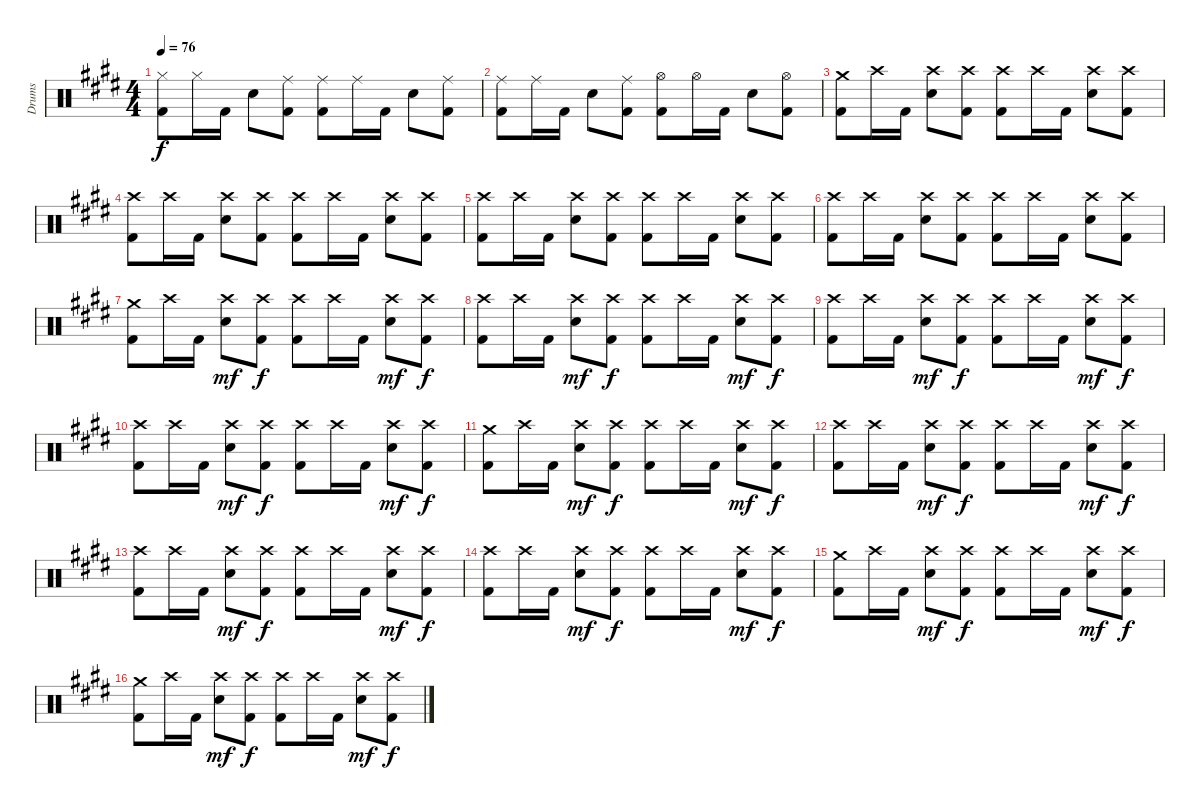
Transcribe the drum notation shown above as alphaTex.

\track ("Drums" "Drums") {instrument percussion}
\staff {score}
\articulation defaults
\ts (4 4)
\tempo 76
\clef neutral
\ks e
("Hi-Hat (closed)" "Kick (hit) 2").8{dy f} "Hi-Hat (closed)".16 "Kick (hit) 2".16 "Electric Snare (hit)".8 ("Ride (middle)" "Kick (hit) 2").8 ("Ride (middle)" "Kick (hit) 2").8 "Ride (middle)".16 "Kick (hit) 2".16 "Electric Snare (hit)".8 ("Ride (middle)" "Kick (hit) 2").8 |
("Ride (middle)" "Kick (hit) 2").8 "Ride (middle)".16 "Kick (hit) 2".16 "Electric Snare (hit)".8 ("Ride (middle)" "Kick (hit) 2").8 ("Hi-Hat (open)" "Kick (hit) 2").8 "Hi-Hat (open)".16 "Kick (hit) 2".16 "Electric Snare (hit)".8 ("Hi-Hat (open)" "Kick (hit) 2").8 |
("Crash medium (hit)" "Kick (hit) 2").8 "Crash high (hit)".16 "Kick (hit) 2".16 ("Crash high (hit)" "Electric Snare (hit)").8 ("Crash high (hit)" "Kick (hit) 2").8 ("Crash high (hit)" "Kick (hit) 2").8 "Crash high (hit)".16 "Kick (hit) 2".16 ("Crash high (hit)" "Electric Snare (hit)").8 ("Crash high (hit)" "Kick (hit) 2").8 |
("Crash high (hit)" "Kick (hit) 2").8 "Crash high (hit)".16 "Kick (hit) 2".16 ("Crash high (hit)" "Electric Snare (hit)").8 ("Crash high (hit)" "Kick (hit) 2").8 ("Crash high (hit)" "Kick (hit) 2").8 "Crash high (hit)".16 "Kick (hit) 2".16 ("Crash high (hit)" "Electric Snare (hit)").8 ("Crash high (hit)" "Kick (hit) 2").8 |
("Crash high (hit)" "Kick (hit) 2").8 "Crash high (hit)".16 "Kick (hit) 2".16 ("Crash high (hit)" "Electric Snare (hit)").8 ("Crash high (hit)" "Kick (hit) 2").8 ("Crash high (hit)" "Kick (hit) 2").8 "Crash high (hit)".16 "Kick (hit) 2".16 ("Crash high (hit)" "Electric Snare (hit)").8 ("Crash high (hit)" "Kick (hit) 2").8 |
("Crash high (hit)" "Kick (hit) 2").8 "Crash high (hit)".16 "Kick (hit) 2".16 ("Crash high (hit)" "Electric Snare (hit)").8 ("Crash high (hit)" "Kick (hit) 2").8 ("Crash high (hit)" "Kick (hit) 2").8 "Crash high (hit)".16 "Kick (hit) 2".16 ("Crash high (hit)" "Electric Snare (hit)").8 ("Crash high (hit)" "Kick (hit) 2").8 |
("Crash medium (hit)" "Kick (hit) 2").8 "Crash high (hit)".16 "Kick (hit) 2".16 ("Crash high (hit)" "Electric Snare (hit)").8{dy mf} ("Crash high (hit)" "Kick (hit) 2").8{dy f} ("Crash high (hit)" "Kick (hit) 2").8 "Crash high (hit)".16 "Kick (hit) 2".16 ("Crash high (hit)" "Electric Snare (hit)").8{dy mf} ("Crash high (hit)" "Kick (hit) 2").8{dy f} |
("Crash high (hit)" "Kick (hit) 2").8 "Crash high (hit)".16 "Kick (hit) 2".16 ("Crash high (hit)" "Electric Snare (hit)").8{dy mf} ("Crash high (hit)" "Kick (hit) 2").8{dy f} ("Crash high (hit)" "Kick (hit) 2").8 "Crash high (hit)".16 "Kick (hit) 2".16 ("Crash high (hit)" "Electric Snare (hit)").8{dy mf} ("Crash high (hit)" "Kick (hit) 2").8{dy f} |
("Crash high (hit)" "Kick (hit) 2").8 "Crash high (hit)".16 "Kick (hit) 2".16 ("Crash high (hit)" "Electric Snare (hit)").8{dy mf} ("Crash high (hit)" "Kick (hit) 2").8{dy f} ("Crash high (hit)" "Kick (hit) 2").8 "Crash high (hit)".16 "Kick (hit) 2".16 ("Crash high (hit)" "Electric Snare (hit)").8{dy mf} ("Crash high (hit)" "Kick (hit) 2").8{dy f} |
("Crash high (hit)" "Kick (hit) 2").8 "Crash high (hit)".16 "Kick (hit) 2".16 ("Crash high (hit)" "Electric Snare (hit)").8{dy mf} ("Crash high (hit)" "Kick (hit) 2").8{dy f} ("Crash high (hit)" "Kick (hit) 2").8 "Crash high (hit)".16 "Kick (hit) 2".16 ("Crash high (hit)" "Electric Snare (hit)").8{dy mf} ("Crash high (hit)" "Kick (hit) 2").8{dy f} |
("Crash medium (hit)" "Kick (hit) 2").8 "Crash high (hit)".16 "Kick (hit) 2".16 ("Crash high (hit)" "Electric Snare (hit)").8{dy mf} ("Crash high (hit)" "Kick (hit) 2").8{dy f} ("Crash high (hit)" "Kick (hit) 2").8 "Crash high (hit)".16 "Kick (hit) 2".16 ("Crash high (hit)" "Electric Snare (hit)").8{dy mf} ("Crash high (hit)" "Kick (hit) 2").8{dy f} |
("Crash high (hit)" "Kick (hit) 2").8 "Crash high (hit)".16 "Kick (hit) 2".16 ("Crash high (hit)" "Electric Snare (hit)").8{dy mf} ("Crash high (hit)" "Kick (hit) 2").8{dy f} ("Crash high (hit)" "Kick (hit) 2").8 "Crash high (hit)".16 "Kick (hit) 2".16 ("Crash high (hit)" "Electric Snare (hit)").8{dy mf} ("Crash high (hit)" "Kick (hit) 2").8{dy f} |
("Crash high (hit)" "Kick (hit) 2").8 "Crash high (hit)".16 "Kick (hit) 2".16 ("Crash high (hit)" "Electric Snare (hit)").8{dy mf} ("Crash high (hit)" "Kick (hit) 2").8{dy f} ("Crash high (hit)" "Kick (hit) 2").8 "Crash high (hit)".16 "Kick (hit) 2".16 ("Crash high (hit)" "Electric Snare (hit)").8{dy mf} ("Crash high (hit)" "Kick (hit) 2").8{dy f} |
("Crash high (hit)" "Kick (hit) 2").8 "Crash high (hit)".16 "Kick (hit) 2".16 ("Crash high (hit)" "Electric Snare (hit)").8{dy mf} ("Crash high (hit)" "Kick (hit) 2").8{dy f} ("Crash high (hit)" "Kick (hit) 2").8 "Crash high (hit)".16 "Kick (hit) 2".16 ("Crash high (hit)" "Electric Snare (hit)").8{dy mf} ("Crash high (hit)" "Kick (hit) 2").8{dy f} |
("Crash medium (hit)" "Kick (hit) 2").8 "Crash high (hit)".16 "Kick (hit) 2".16 ("Crash high (hit)" "Electric Snare (hit)").8{dy mf} ("Crash high (hit)" "Kick (hit) 2").8{dy f} ("Crash high (hit)" "Kick (hit) 2").8 "Crash high (hit)".16 "Kick (hit) 2".16 ("Crash high (hit)" "Electric Snare (hit)").8{dy mf} ("Crash high (hit)" "Kick (hit) 2").8{dy f} |
("Crash medium (hit)" "Kick (hit) 2").8 "Crash high (hit)".16 "Kick (hit) 2".16 ("Crash high (hit)" "Electric Snare (hit)").8{dy mf} ("Crash high (hit)" "Kick (hit) 2").8{dy f} ("Crash high (hit)" "Kick (hit) 2").8 "Crash high (hit)".16 "Kick (hit) 2".16 ("Crash high (hit)" "Electric Snare (hit)").8{dy mf} ("Crash high (hit)" "Kick (hit) 2").8{dy f}
